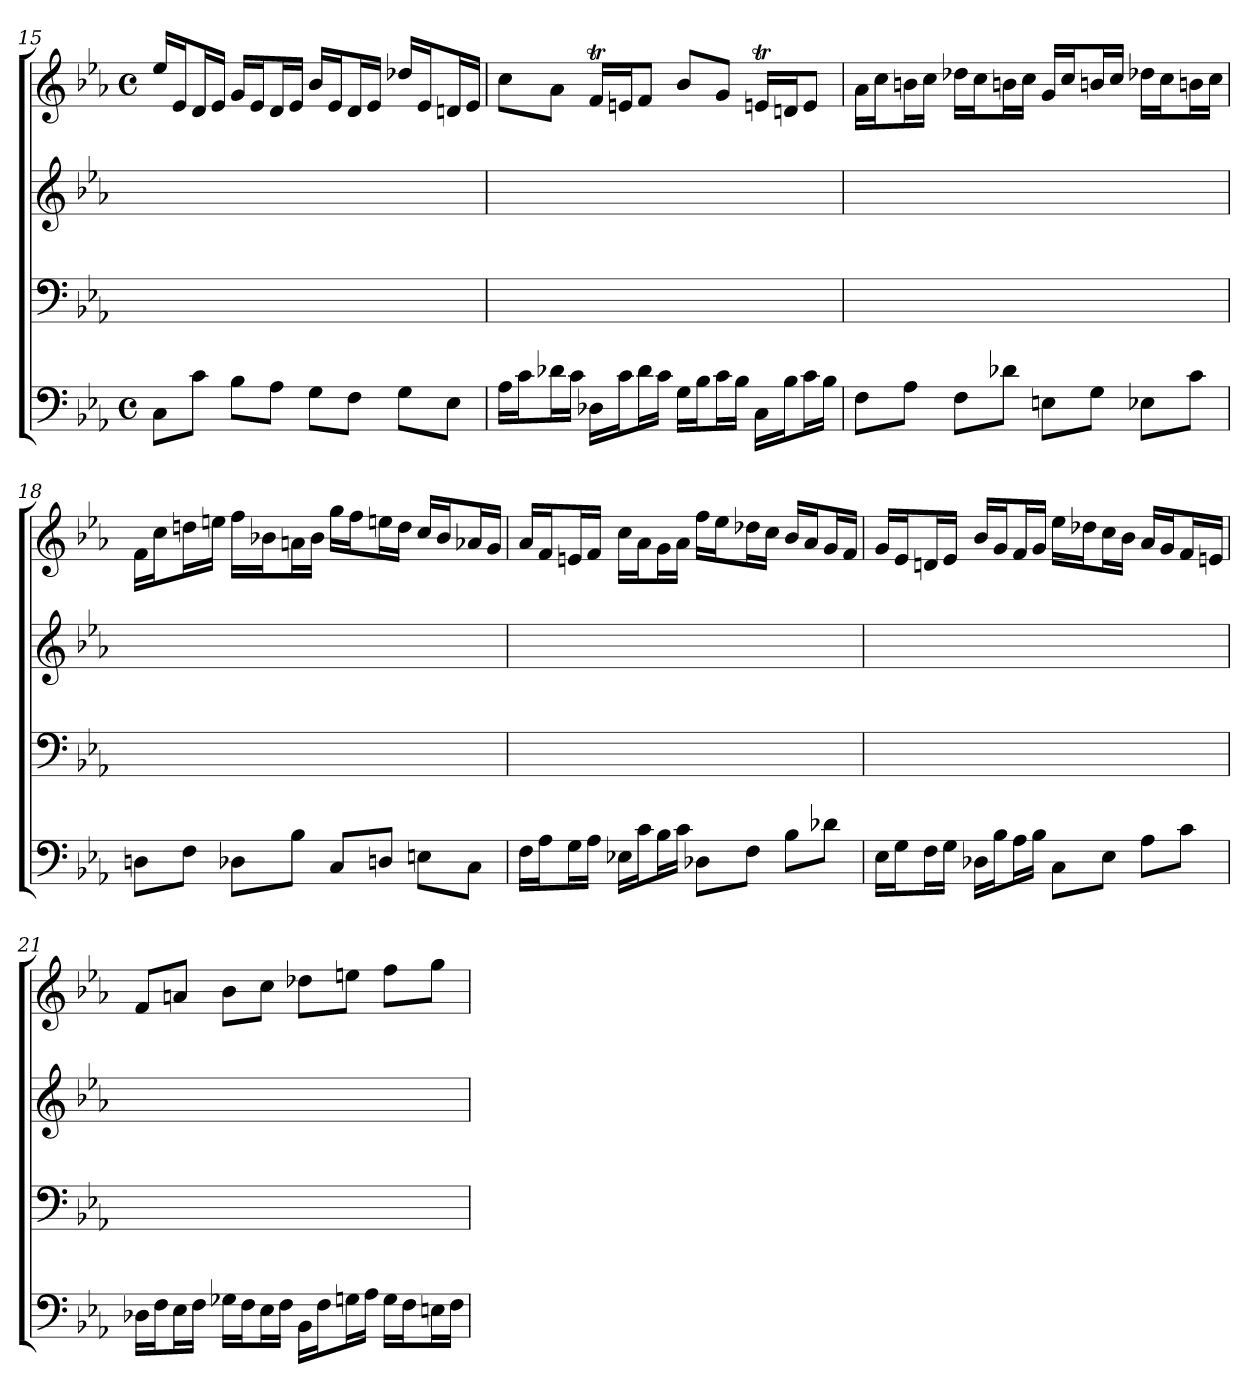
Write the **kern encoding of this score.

**kern	**kern	**kern	**kern
*part4	*part3	*part2	*part1
*staff4	*staff3	*staff2	*staff1
*clefF4	*clefF4	*clefG2	*clefG2
*k[b-e-a-]	*k[b-e-a-]	*k[b-e-a-]	*k[b-e-a-]
*c:	*	*	*c:
*M4/4	*	*	*M4/4
*met(c)	*	*	*met(c)
=15	=15	=15	=15
8C\L	1ryy	1ryy	16ee-/LL
.	.	.	16e-/J
8c\J	.	.	16d/L
.	.	.	16e-/JJ
8B-\L	.	.	16g/LL
.	.	.	16e-/J
8A-\J	.	.	16d/L
.	.	.	16e-/JJ
8G\L	.	.	16b-/LL
.	.	.	16e-/J
8F\J	.	.	16d/L
.	.	.	16e-/JJ
8G\L	.	.	16dd-X/LL
.	.	.	16e-/J
8E-\J	.	.	16dn/L
.	.	.	16e-/JJ
=16	=16	=16	=16
16A-\LL	1ryy	1ryy	8cc\L
16c\J	.	.	.
16d-X\L	.	.	8a-\J
16c\JJ	.	.	.
16D-X\LL	.	.	16fT/LL
16c\J	.	.	16en/J
16d-\L	.	.	8f/J
16c\JJ	.	.	.
16G\LL	.	.	8b-/L
16B-\J	.	.	.
16c\L	.	.	8g/J
16B-\JJ	.	.	.
16C\LL	.	.	16ent/LL
16B-\J	.	.	16dn/J
16c\L	.	.	8e/J
16B-\JJ	.	.	.
=17	=17	=17	=17
8F\L	1ryy	1ryy	16a-\LL
.	.	.	16cc\J
8A-\J	.	.	16bn\L
.	.	.	16cc\JJ
8F\L	.	.	16dd-X\LL
.	.	.	16cc\J
8d-X\J	.	.	16bn\L
.	.	.	16cc\JJ
8En\L	.	.	16g/LL
.	.	.	16cc/J
8G\J	.	.	16bn/L
.	.	.	16cc/JJ
8E-X\L	.	.	16dd-X\LL
.	.	.	16cc\J
8c\J	.	.	16bn\L
.	.	.	16cc\JJ
=18	=18	=18	=18
8Dn\L	1ryy	1ryy	16f\LL
.	.	.	16cc\J
8F\J	.	.	16ddn\L
.	.	.	16een\JJ
8D-X\L	.	.	16ff\LL
.	.	.	16b-X\J
8B-\J	.	.	16an\L
.	.	.	16b-\JJ
8C/L	.	.	16gg\LL
.	.	.	16ff\J
8Dn/J	.	.	16een\L
.	.	.	16dd\JJ
8En\L	.	.	16cc/LL
.	.	.	16b-/J
8C\J	.	.	16a-X/L
.	.	.	16g/JJ
=19	=19	=19	=19
16F\LL	1ryy	1ryy	16a-/LL
16A-\J	.	.	16f/J
16G\L	.	.	16en/L
16A-\JJ	.	.	16f/JJ
16E-X\LL	.	.	16cc\LL
16c\J	.	.	16a-\J
16B-\L	.	.	16g\L
16c\JJ	.	.	16a-\JJ
8D-X\L	.	.	16ff\LL
.	.	.	16ee-\J
8F\J	.	.	16dd-X\L
.	.	.	16cc\JJ
8B-\L	.	.	16b-/LL
.	.	.	16a-/J
8d-X\J	.	.	16g/L
.	.	.	16f/JJ
=20	=20	=20	=20
16E-\LL	1ryy	1ryy	16g/LL
16G\J	.	.	16e-/J
16F\L	.	.	16dn/L
16G\JJ	.	.	16e-/JJ
16D-X\LL	.	.	16b-/LL
16B-\J	.	.	16g/J
16A-\L	.	.	16f/L
16B-\JJ	.	.	16g/JJ
8C\L	.	.	16ee-\LL
.	.	.	16dd-X\J
8E-\J	.	.	16cc\L
.	.	.	16b-\JJ
8A-\L	.	.	16a-/LL
.	.	.	16g/J
8c\J	.	.	16f/L
.	.	.	16en/JJ
=21	=21	=21	=21
16D-X\LL	1ryy	1ryy	8f/L
16F\J	.	.	.
16E-\L	.	.	8an/J
16F\JJ	.	.	.
16G-X\LL	.	.	8b-\L
16F\J	.	.	.
16E-\L	.	.	8cc\J
16F\JJ	.	.	.
16BB-\LL	.	.	8dd-X\L
16F\J	.	.	.
16Gn\L	.	.	8een\J
16A-\JJ	.	.	.
16G\LL	.	.	8ff\L
16F\J	.	.	.
16En\L	.	.	8gg\J
16F\JJ	.	.	.
=	=	=	=
*-	*-	*-	*-
